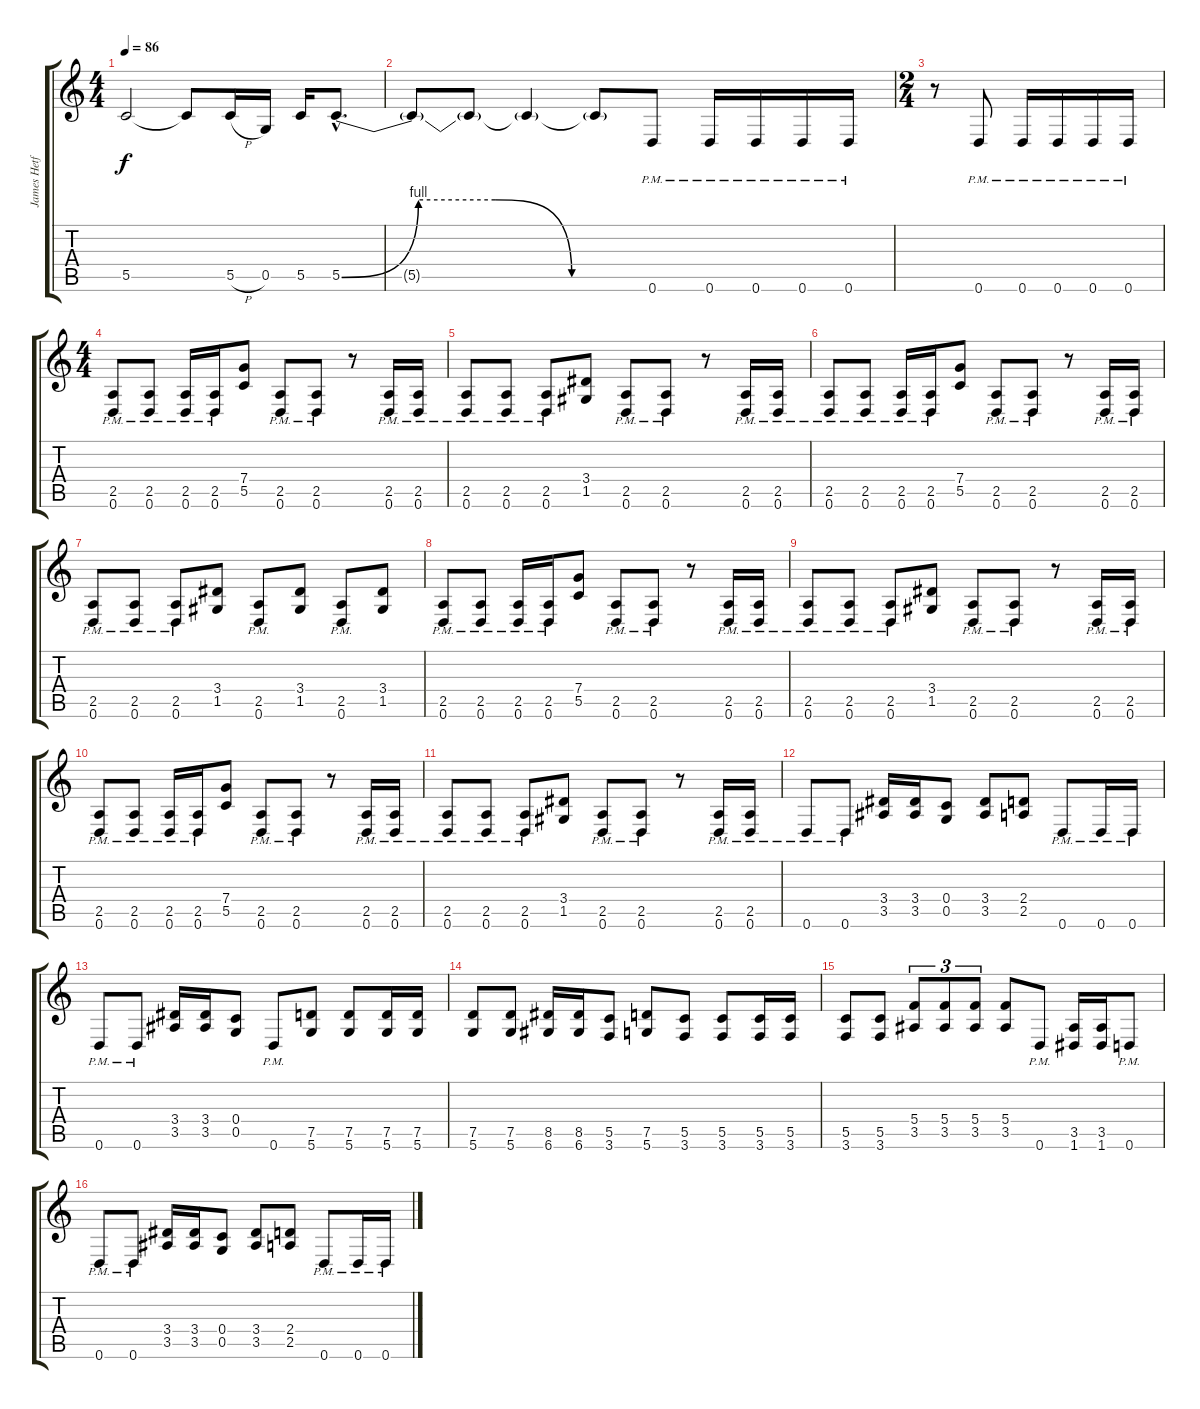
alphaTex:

\track ("James Hetfield" "James Hetf") {instrument distortionguitar}
\staff {score tabs}
\tuning (D4 A3 F3 C3 G2 D2) {hide}
\ts (4 4)
\tempo 86
\clef g2
\ks c
5.5{t}.2{dy f} 5.5{t}.8 5.5{h}.16 0.5.16 5.5.16 5.5{be (custom 0 0 15 4 30 4 45 0 60 0) hac}.8{d} |
5.5{t}.8 5.5{t}.8 5.5{t}.4 5.5{t}.8 0.6{pm}.8 0.6{pm}.16 0.6{pm}.16 0.6{pm}.16 0.6{pm}.16 |
\ts (2 4)
r.8 0.6{pm}.8 0.6{pm}.16 0.6{pm}.16 0.6{pm}.16 0.6{pm}.16 |
\ts (4 4)
(2.5{pm} 0.6{pm}).8 (2.5{pm} 0.6{pm}).8 (2.5{pm} 0.6{pm}).16 (2.5{pm} 0.6{pm}).16 (7.4 5.5).8 (2.5{pm} 0.6{pm}).8 (2.5{pm} 0.6{pm}).8 r.8 (2.5{pm} 0.6{pm}).16 (2.5{pm} 0.6{pm}).16 |
(2.5{pm} 0.6{pm}).8 (2.5{pm} 0.6{pm}).8 (2.5{pm} 0.6{pm}).8 (3.4 1.5).8 (2.5{pm} 0.6{pm}).8 (2.5{pm} 0.6{pm}).8 r.8 (2.5{pm} 0.6{pm}).16 (2.5{pm} 0.6{pm}).16 |
(2.5{pm} 0.6{pm}).8 (2.5{pm} 0.6{pm}).8 (2.5{pm} 0.6{pm}).16 (2.5{pm} 0.6{pm}).16 (7.4 5.5).8 (2.5{pm} 0.6{pm}).8 (2.5{pm} 0.6{pm}).8 r.8 (2.5{pm} 0.6{pm}).16 (2.5{pm} 0.6{pm}).16 |
(2.5{pm} 0.6{pm}).8 (2.5 0.6{pm}).8 (2.5{pm} 0.6{pm}).8 (3.4 1.5).8 (2.5{pm} 0.6{pm}).8 (3.4 1.5).8 (2.5{pm} 0.6{pm}).8 (3.4 1.5).8 |
(2.5{pm} 0.6{pm}).8 (2.5{pm} 0.6{pm}).8 (2.5{pm} 0.6{pm}).16 (2.5{pm} 0.6{pm}).16 (7.4 5.5).8 (2.5{pm} 0.6{pm}).8 (2.5{pm} 0.6{pm}).8 r.8 (2.5{pm} 0.6{pm}).16 (2.5{pm} 0.6{pm}).16 |
(2.5{pm} 0.6{pm}).8 (2.5{pm} 0.6{pm}).8 (2.5{pm} 0.6{pm}).8 (3.4 1.5).8 (2.5{pm} 0.6{pm}).8 (2.5{pm} 0.6{pm}).8 r.8 (2.5{pm} 0.6{pm}).16 (2.5{pm} 0.6{pm}).16 |
(2.5{pm} 0.6{pm}).8 (2.5{pm} 0.6{pm}).8 (2.5{pm} 0.6{pm}).16 (2.5{pm} 0.6{pm}).16 (7.4 5.5).8 (2.5{pm} 0.6{pm}).8 (2.5{pm} 0.6{pm}).8 r.8 (2.5{pm} 0.6{pm}).16 (2.5{pm} 0.6{pm}).16 |
(2.5{pm} 0.6{pm}).8 (2.5{pm} 0.6{pm}).8 (2.5{pm} 0.6{pm}).8 (3.4 1.5).8 (2.5{pm} 0.6{pm}).8 (2.5{pm} 0.6{pm}).8 r.8 (2.5{pm} 0.6{pm}).16 (2.5{pm} 0.6{pm}).16 |
0.6{pm}.8 0.6{pm}.8 (3.4 3.5).16 (3.4 3.5).16 (0.4 0.5).8 (3.4 3.5).8 (2.4 2.5).8 0.6{pm}.8 0.6{pm}.16 0.6{pm}.16 |
0.6{pm}.8 0.6{pm}.8 (3.4 3.5).16 (3.4 3.5).16 (0.4 0.5).8 0.6{pm}.8 (7.5 5.6).8 (7.5 5.6).8 (7.5 5.6).16 (7.5 5.6).16 |
(7.5 5.6).8 (7.5 5.6).8 (8.5 6.6).16 (8.5 6.6).16 (5.5 3.6).8 (7.5 5.6).8 (5.5 3.6).8 (5.5 3.6).8 (5.5 3.6).16 (5.5 3.6).16 |
(5.5 3.6).8 (5.5 3.6).8 (5.4 3.5).8{tu (3 2)} (5.4 3.5).8{tu (3 2)} (5.4 3.5).8{tu (3 2)} (5.4 3.5).8 0.6{pm}.8 (3.5 1.6).16 (3.5 1.6).16 0.6{pm}.8 |
0.6{pm}.8 0.6{pm}.8 (3.4 3.5).16 (3.4 3.5).16 (0.4 0.5).8 (3.4 3.5).8 (2.4 2.5).8 0.6{pm}.8 0.6{pm}.16 0.6{pm}.16
